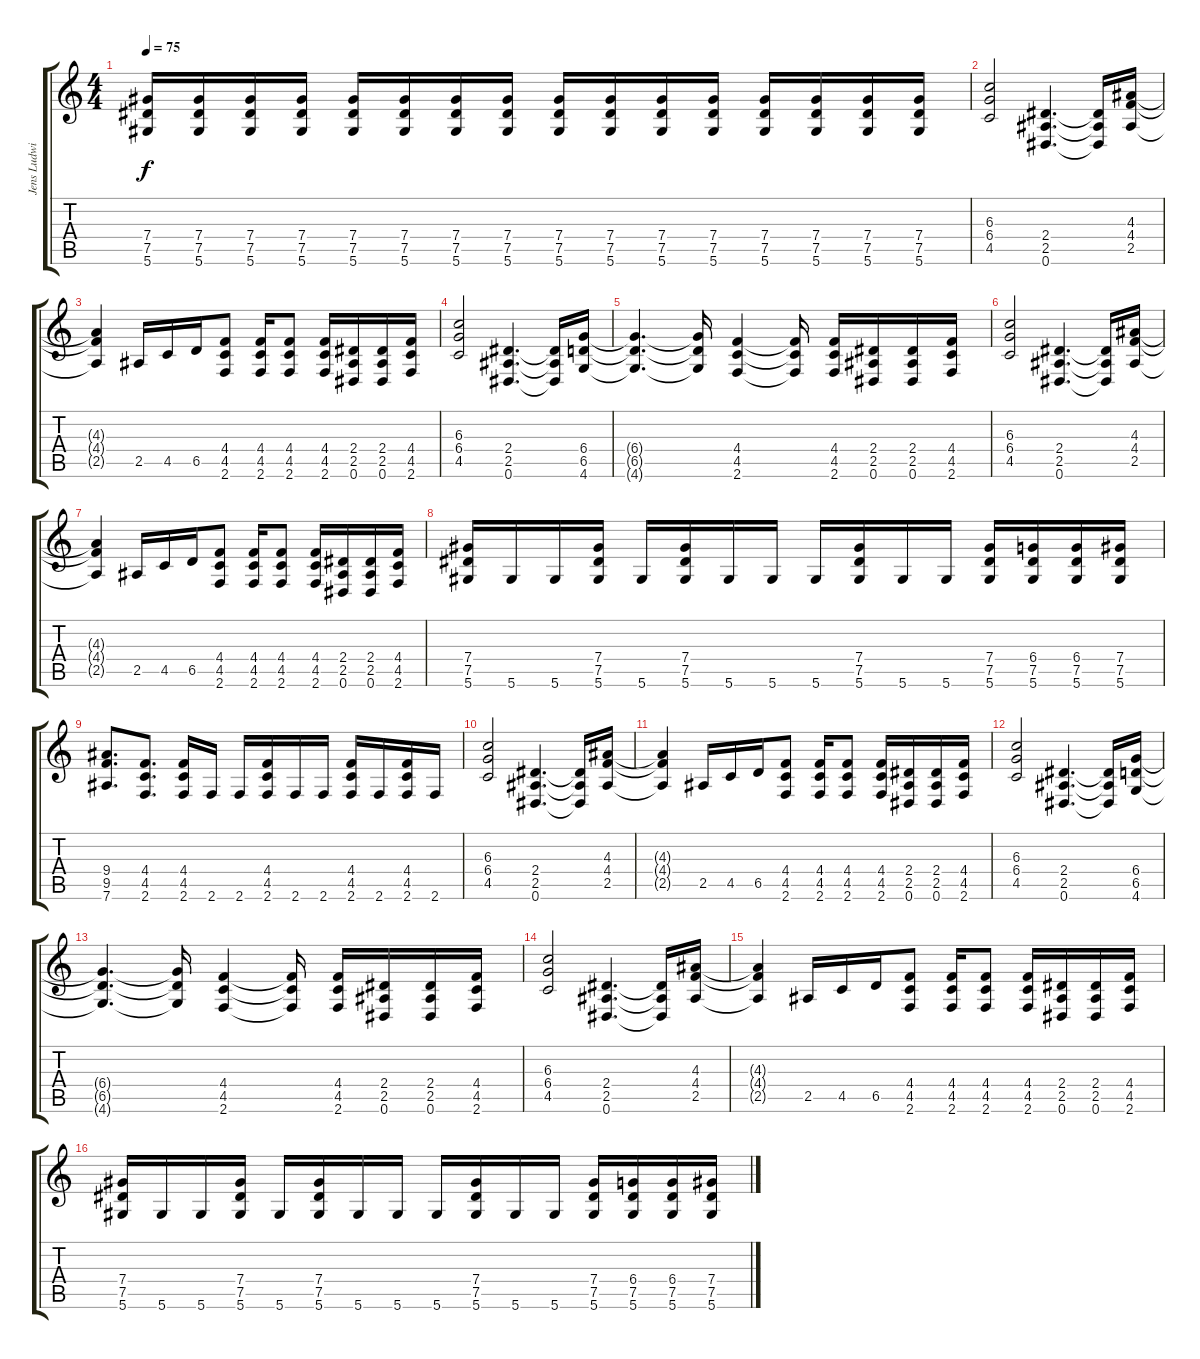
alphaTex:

\track ("Jens Ludwig" "Jens Ludwi") {instrument distortionguitar}
\staff {score tabs}
\tuning (Eb4 Bb3 Gb3 Db3 Ab2 Eb2) {hide}
\ts (4 4)
\tempo 75
\clef g2
\ks c
(7.4 7.5 5.6).16{dy f} (7.4 7.5 5.6).16 (7.4 7.5 5.6).16 (7.4 7.5 5.6).16 (7.4 7.5 5.6).16 (7.4 7.5 5.6).16 (7.4 7.5 5.6).16 (7.4 7.5 5.6).16 (7.4 7.5 5.6).16 (7.4 7.5 5.6).16 (7.4 7.5 5.6).16 (7.4 7.5 5.6).16 (7.4 7.5 5.6).16 (7.4 7.5 5.6).16 (7.4 7.5 5.6).16 (7.4 7.5 5.6).16 |
(6.3 6.4 4.5).2 (2.4 2.5 0.6).4{d} (2.4{t} 2.5{t} 0.6{t}).16 (4.3 4.4 2.5).16 |
(4.3{t} 4.4{t} 2.5{t}).4 2.5.16 4.5.16 6.5.16 (4.4 4.5 2.6).8 (4.4 4.5 2.6).16 (4.4 4.5 2.6).8 (4.4 4.5 2.6).16 (2.4 2.5 0.6).16 (2.4 2.5 0.6).16 (4.4 4.5 2.6).16 |
(6.3 6.4 4.5).2 (2.4 2.5 0.6).4{d} (2.4{t} 2.5{t} 0.6{t}).16 (6.4 6.5 4.6).16 |
(6.4{t} 6.5{t} 4.6{t}).4{d} (6.4{t} 6.5{t} 4.6{t}).16 (4.4 4.5 2.6).4 (4.4{t} 4.5{t} 2.6{t}).16 (4.4 4.5 2.6).16 (2.4 2.5 0.6).16 (2.4 2.5 0.6).16 (4.4 4.5 2.6).16 |
(6.3 6.4 4.5).2 (2.4 2.5 0.6).4{d} (2.4{t} 2.5{t} 0.6{t}).16 (4.3 4.4 2.5).16 |
(4.3{t} 4.4{t} 2.5{t}).4 2.5.16 4.5.16 6.5.16 (4.4 4.5 2.6).8 (4.4 4.5 2.6).16 (4.4 4.5 2.6).8 (4.4 4.5 2.6).16 (2.4 2.5 0.6).16 (2.4 2.5 0.6).16 (4.4 4.5 2.6).16 |
(7.4 7.5 5.6).16 5.6.16 5.6.16 (7.4 7.5 5.6).16 5.6.16 (7.4 7.5 5.6).16 5.6.16 5.6.16 5.6.16 (7.4 7.5 5.6).16 5.6.16 5.6.16 (7.4 7.5 5.6).16 (6.4 7.5 5.6).16 (6.4 7.5 5.6).16 (7.4 7.5 5.6).16 |
(9.4 9.5 7.6).8{d} (4.4 4.5 2.6).8{d} (4.4 4.5 2.6).16 2.6.16 2.6.16 (4.4 4.5 2.6).16 2.6.16 2.6.16 (4.4 4.5 2.6).16 2.6.16 (4.4 4.5 2.6).16 2.6.16 |
(6.3 6.4 4.5).2 (2.4 2.5 0.6).4{d} (2.4{t} 2.5{t} 0.6{t}).16 (4.3 4.4 2.5).16 |
(4.3{t} 4.4{t} 2.5{t}).4 2.5.16 4.5.16 6.5.16 (4.4 4.5 2.6).8 (4.4 4.5 2.6).16 (4.4 4.5 2.6).8 (4.4 4.5 2.6).16 (2.4 2.5 0.6).16 (2.4 2.5 0.6).16 (4.4 4.5 2.6).16 |
(6.3 6.4 4.5).2 (2.4 2.5 0.6).4{d} (2.4{t} 2.5{t} 0.6{t}).16 (6.4 6.5 4.6).16 |
(6.4{t} 6.5{t} 4.6{t}).4{d} (6.4{t} 6.5{t} 4.6{t}).16 (4.4 4.5 2.6).4 (4.4{t} 4.5{t} 2.6{t}).16 (4.4 4.5 2.6).16 (2.4 2.5 0.6).16 (2.4 2.5 0.6).16 (4.4 4.5 2.6).16 |
(6.3 6.4 4.5).2 (2.4 2.5 0.6).4{d} (2.4{t} 2.5{t} 0.6{t}).16 (4.3 4.4 2.5).16 |
(4.3{t} 4.4{t} 2.5{t}).4 2.5.16 4.5.16 6.5.16 (4.4 4.5 2.6).8 (4.4 4.5 2.6).16 (4.4 4.5 2.6).8 (4.4 4.5 2.6).16 (2.4 2.5 0.6).16 (2.4 2.5 0.6).16 (4.4 4.5 2.6).16 |
(7.4 7.5 5.6).16 5.6.16 5.6.16 (7.4 7.5 5.6).16 5.6.16 (7.4 7.5 5.6).16 5.6.16 5.6.16 5.6.16 (7.4 7.5 5.6).16 5.6.16 5.6.16 (7.4 7.5 5.6).16 (6.4 7.5 5.6).16 (6.4 7.5 5.6).16 (7.4 7.5 5.6).16
